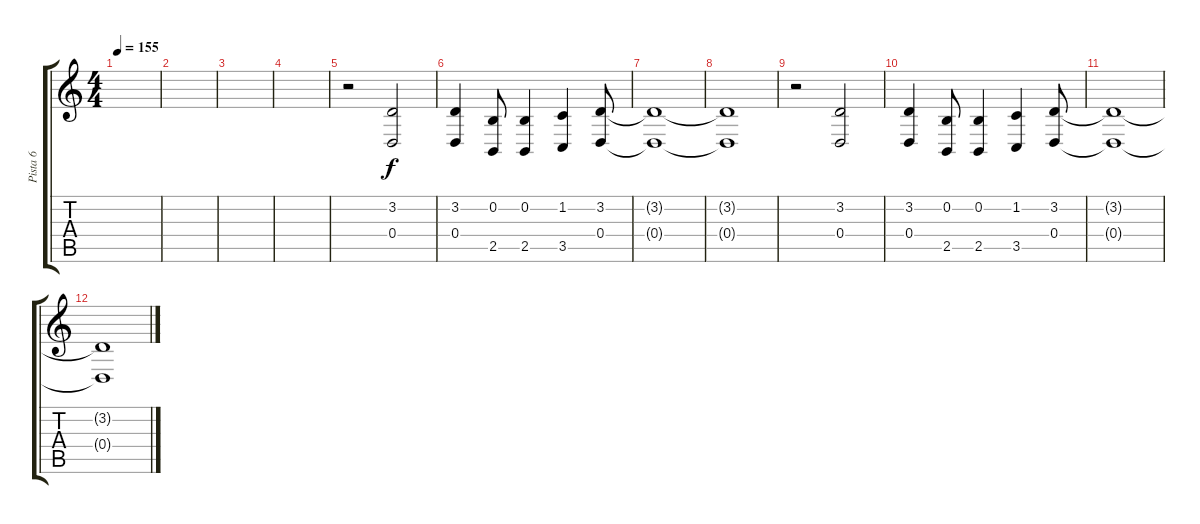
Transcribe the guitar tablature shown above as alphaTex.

\track ("Pista 6" "Pista 6") {instrument electricgrandpiano}
\staff {score tabs}
\tuning (E4 B3 G3 D3 A2 E2) {hide}
\ts (4 4)
\tempo 155
\clef g2
\ks c
|
|
|
|
r.2 (3.2 0.4).2 |
(3.2 0.4).4 (0.2 2.5).8 (0.2 2.5).4 (1.2 3.5).4 (3.2 0.4).8 |
(3.2{t} 0.4{t}).1 |
(3.2{t} 0.4{t}).1 |
r.2 (3.2 0.4).2 |
(3.2 0.4).4 (0.2 2.5).8 (0.2 2.5).4 (1.2 3.5).4 (3.2 0.4).8 |
(3.2{t} 0.4{t}).1 |
(3.2{t} 0.4{t}).1
